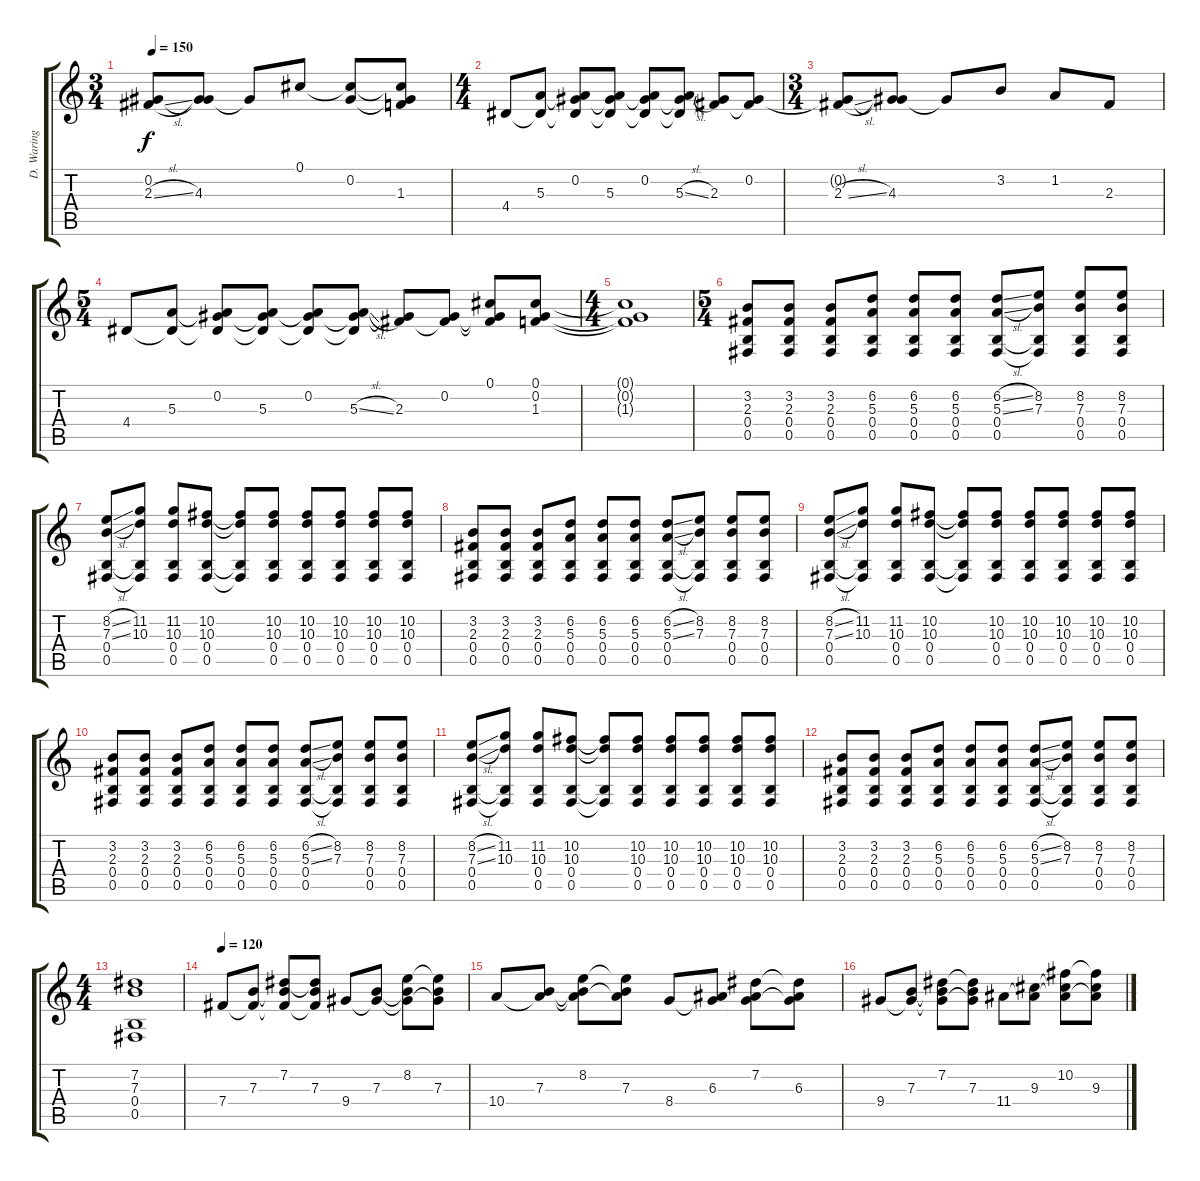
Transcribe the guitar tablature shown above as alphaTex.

\track ("D. Waring Gtr." "D. Waring ") {instrument distortionguitar}
\staff {score tabs}
\tuning (Db4 Ab3 E3 B2 Gb2 Db2) {hide}
\ts (3 4)
\tempo 150
\clef g2
\ks c
(0.2{t} 2.3{sl}).8{dy f} (0.2{t} 4.3).8 4.3{t}.8 0.1.8 (0.1{t} 0.2).8 (0.1{t} 0.2{t} 1.3).8 |
\ts (4 4)
4.4.8 (5.3 4.4{t}).8 (0.2 5.3{t} 4.4{t}).8 (0.2{t} 5.3 4.4{t}).8 (0.2 5.3{t} 4.4{t}).8 (0.2{t} 5.3{sl} 4.4{t}).8 (0.2{t} 2.3).8 (0.2 2.3{t}).8 |
\ts (3 4)
(0.2{t} 2.3{sl}).8 (0.2{t} 4.3).8 4.3{t}.8 3.2.8 1.2.8 2.3.8 |
\ts (5 4)
4.4.8 (5.3 4.4{t}).8 (0.2 5.3{t} 4.4{t}).8 (0.2{t} 5.3 4.4{t}).8 (0.2 5.3{t} 4.4{t}).8 (0.2{t} 5.3{sl} 4.4{t}).8 (0.2{t} 2.3).8 (0.2 2.3{t}).8 (0.1 0.2{t} 2.3{t}).8 (0.1 0.2 1.3).8 |
\ts (4 4)
(0.1{t} 0.2{t} 1.3{t}).1 |
\ts (5 4)
(3.2 2.3 0.4 0.5).8 (3.2 2.3 0.4 0.5).8 (3.2 2.3 0.4 0.5).8 (6.2 5.3 0.4 0.5).8 (6.2 5.3 0.4 0.5).8 (6.2 5.3 0.4 0.5).8 (6.2{sl} 5.3{sl} 0.4 0.5).8 (8.2 7.3 0.4{t} 0.5{t}).8 (8.2 7.3 0.4 0.5).8 (8.2 7.3 0.4 0.5).8 |
(8.2{sl} 7.3{sl} 0.4 0.5).8 (11.2 10.3 0.4{t} 0.5{t}).8 (11.2 10.3 0.4 0.5).8 (10.2 10.3 0.4 0.5).8 (10.2{t} 10.3{t} 0.4{t} 0.5{t}).8 (10.2 10.3 0.4 0.5).8 (10.2 10.3 0.4 0.5).8 (10.2 10.3 0.4 0.5).8 (10.2 10.3 0.4 0.5).8 (10.2 10.3 0.4 0.5).8 |
(3.2 2.3 0.4 0.5).8 (3.2 2.3 0.4 0.5).8 (3.2 2.3 0.4 0.5).8 (6.2 5.3 0.4 0.5).8 (6.2 5.3 0.4 0.5).8 (6.2 5.3 0.4 0.5).8 (6.2{sl} 5.3{sl} 0.4 0.5).8 (8.2 7.3 0.4{t} 0.5{t}).8 (8.2 7.3 0.4 0.5).8 (8.2 7.3 0.4 0.5).8 |
(8.2{sl} 7.3{sl} 0.4 0.5).8 (11.2 10.3 0.4{t} 0.5{t}).8 (11.2 10.3 0.4 0.5).8 (10.2 10.3 0.4 0.5).8 (10.2{t} 10.3{t} 0.4{t} 0.5{t}).8 (10.2 10.3 0.4 0.5).8 (10.2 10.3 0.4 0.5).8 (10.2 10.3 0.4 0.5).8 (10.2 10.3 0.4 0.5).8 (10.2 10.3 0.4 0.5).8 |
(3.2 2.3 0.4 0.5).8 (3.2 2.3 0.4 0.5).8 (3.2 2.3 0.4 0.5).8 (6.2 5.3 0.4 0.5).8 (6.2 5.3 0.4 0.5).8 (6.2 5.3 0.4 0.5).8 (6.2{sl} 5.3{sl} 0.4 0.5).8 (8.2 7.3 0.4{t} 0.5{t}).8 (8.2 7.3 0.4 0.5).8 (8.2 7.3 0.4 0.5).8 |
(8.2{sl} 7.3{sl} 0.4 0.5).8 (11.2 10.3 0.4{t} 0.5{t}).8 (11.2 10.3 0.4 0.5).8 (10.2 10.3 0.4 0.5).8 (10.2{t} 10.3{t} 0.4{t} 0.5{t}).8 (10.2 10.3 0.4 0.5).8 (10.2 10.3 0.4 0.5).8 (10.2 10.3 0.4 0.5).8 (10.2 10.3 0.4 0.5).8 (10.2 10.3 0.4 0.5).8 |
(3.2 2.3 0.4 0.5).8 (3.2 2.3 0.4 0.5).8 (3.2 2.3 0.4 0.5).8 (6.2 5.3 0.4 0.5).8 (6.2 5.3 0.4 0.5).8 (6.2 5.3 0.4 0.5).8 (6.2{sl} 5.3{sl} 0.4 0.5).8 (8.2 7.3 0.4{t} 0.5{t}).8 (8.2 7.3 0.4 0.5).8 (8.2 7.3 0.4 0.5).8 |
\ts (4 4)
(7.2 7.3 0.4 0.5).1 |
\tempo 120
7.4.8{instrument electricguitarclean} (7.3 7.4{t}).8 (7.2 7.3{t} 7.4{t}).8 (7.2{t} 7.3 7.4{t}).8 9.4.8 (7.3 9.4{t}).8 (8.2 7.3{t} 9.4{t}).8 (8.2{t} 7.3 9.4{t}).8 |
10.4.8 (7.3 10.4{t}).8 (8.2 7.3{t} 10.4{t}).8 (8.2{t} 7.3 10.4{t}).8 8.4.8 (6.3 8.4{t}).8 (7.2 6.3{t} 8.4{t}).8 (7.2{t} 6.3 8.4{t}).8 |
9.4.8 (7.3 9.4{t}).8 (7.2 7.3{t} 9.4{t}).8 (7.2{t} 7.3 9.4{t}).8 11.4.8 (9.3 11.4{t}).8 (10.2 9.3{t} 11.4{t}).8 (10.2{t} 9.3 11.4{t}).8
